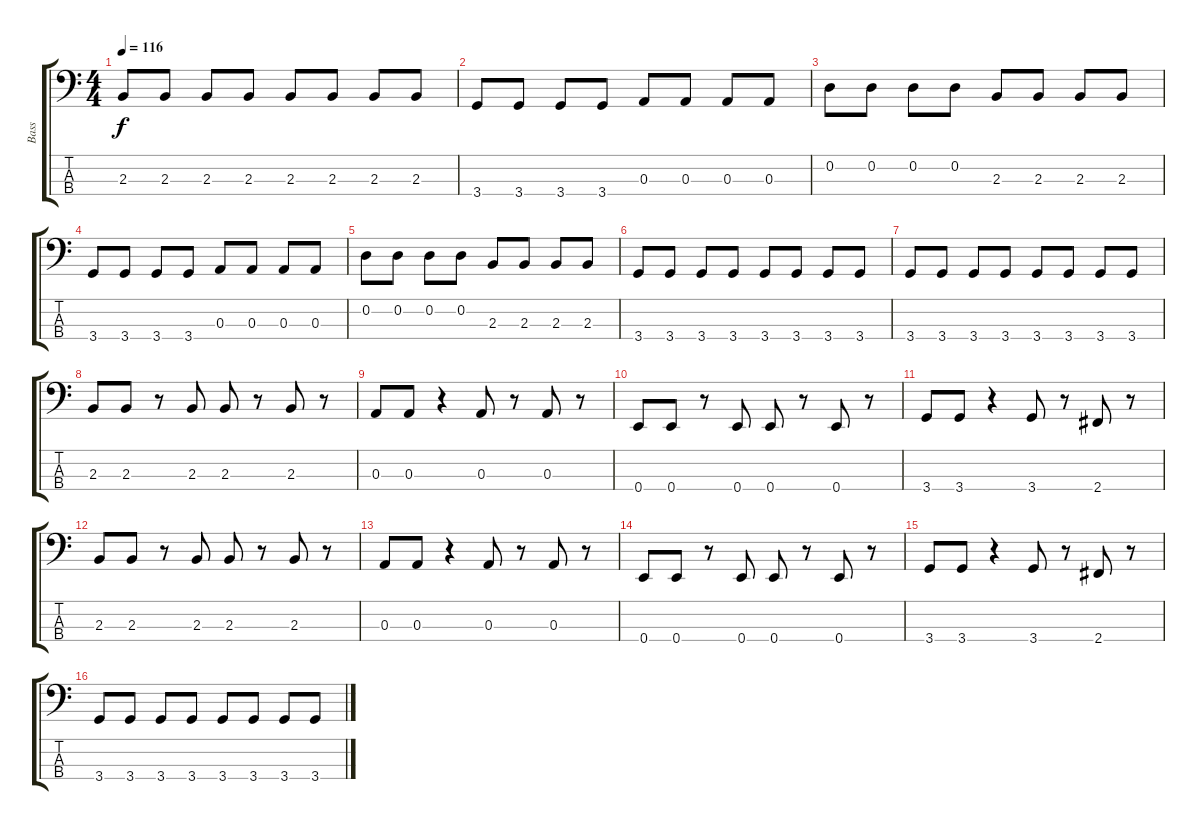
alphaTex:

\track ("Bass" "Bass") {instrument slapbass1}
\staff {score tabs}
\tuning (G2 D2 A1 E1) {hide}
\ts (4 4)
\tempo 116
\clef f4
\ks c
2.3.8{dy f} 2.3.8 2.3.8 2.3.8 2.3.8 2.3.8 2.3.8 2.3.8 |
3.4.8 3.4.8 3.4.8 3.4.8 0.3.8 0.3.8 0.3.8 0.3.8 |
0.2.8 0.2.8 0.2.8 0.2.8 2.3.8 2.3.8 2.3.8 2.3.8 |
3.4.8 3.4.8 3.4.8 3.4.8 0.3.8 0.3.8 0.3.8 0.3.8 |
0.2.8 0.2.8 0.2.8 0.2.8 2.3.8 2.3.8 2.3.8 2.3.8 |
3.4.8 3.4.8 3.4.8 3.4.8 3.4.8 3.4.8 3.4.8 3.4.8 |
3.4.8 3.4.8 3.4.8 3.4.8 3.4.8 3.4.8 3.4.8 3.4.8 |
2.3.8 2.3.8 r.8 2.3.8 2.3.8 r.8 2.3.8 r.8 |
0.3.8 0.3.8 r.4 0.3.8 r.8 0.3.8 r.8 |
0.4.8 0.4.8 r.8 0.4.8 0.4.8 r.8 0.4.8 r.8 |
3.4.8 3.4.8 r.4 3.4.8 r.8 2.4.8 r.8 |
2.3.8 2.3.8 r.8 2.3.8 2.3.8 r.8 2.3.8 r.8 |
0.3.8 0.3.8 r.4 0.3.8 r.8 0.3.8 r.8 |
0.4.8 0.4.8 r.8 0.4.8 0.4.8 r.8 0.4.8 r.8 |
3.4.8 3.4.8 r.4 3.4.8 r.8 2.4.8 r.8 |
3.4.8 3.4.8 3.4.8 3.4.8 3.4.8 3.4.8 3.4.8 3.4.8
